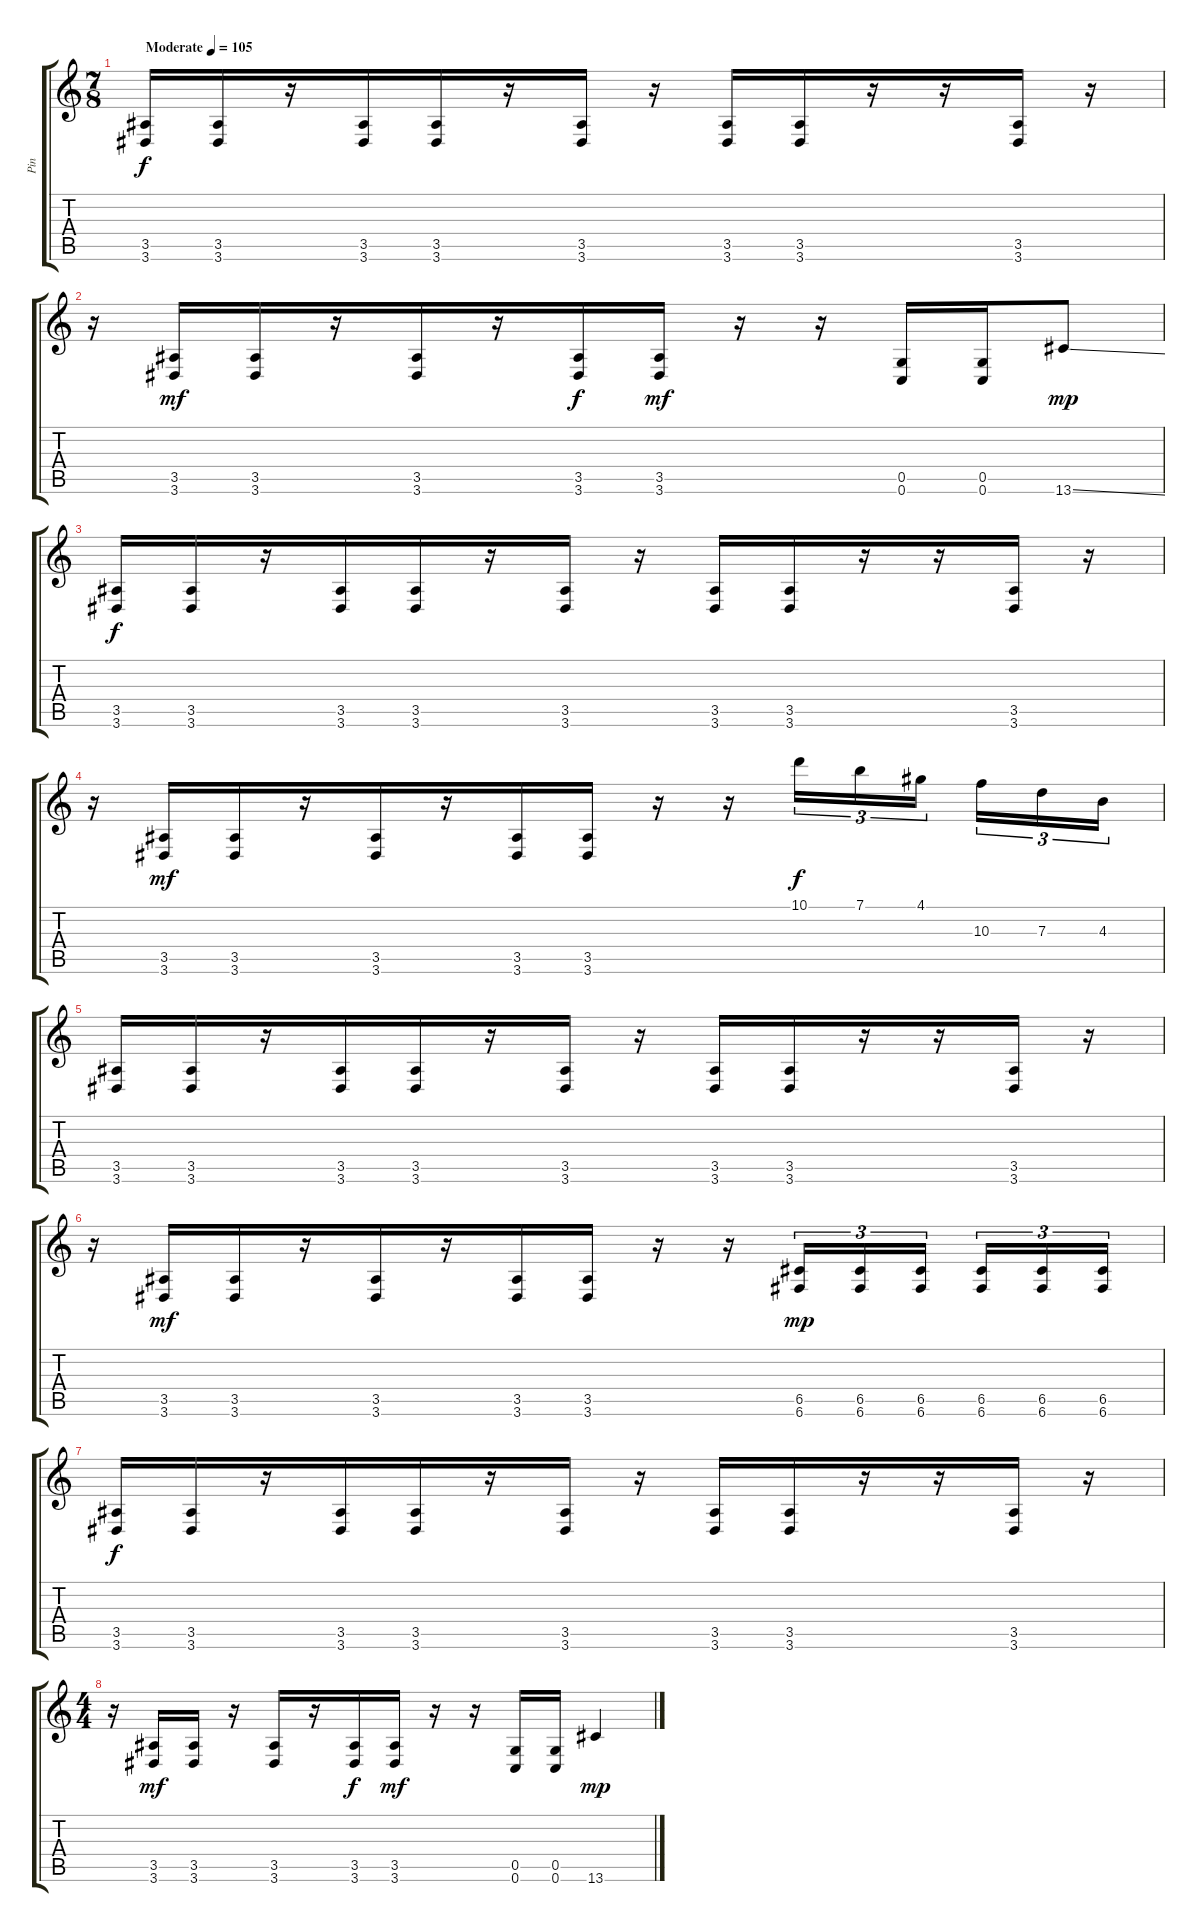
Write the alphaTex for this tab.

\track ("Pin" "Pin") {instrument acousticguitarsteel}
\staff {score tabs}
\tuning (E4 C4 G3 C3 G2 C2) {hide}
\ts (7 8)
\tempo (105 "Moderate")
\clef g2
\ks c
(3.5 3.6).16{dy f instrument acousticguitarsteel} (3.5 3.6).16 r.16 (3.5 3.6).16 (3.5 3.6).16 r.16 (3.5 3.6).16 r.16 (3.5 3.6).16 (3.5 3.6).16 r.16 r.16 (3.5 3.6).16 r.16 |
r.16 (3.5 3.6).16{dy mf} (3.5 3.6).16 r.16 (3.5 3.6).16 r.16 (3.5 3.6).16{dy f} (3.5 3.6).16{dy mf} r.16 r.16 (0.5 0.6).16 (0.5 0.6).16 13.6{ss}.8{dy mp} |
(3.5 3.6).16{dy f} (3.5 3.6).16 r.16 (3.5 3.6).16 (3.5 3.6).16 r.16 (3.5 3.6).16 r.16 (3.5 3.6).16 (3.5 3.6).16 r.16 r.16 (3.5 3.6).16 r.16 |
r.16 (3.5 3.6).16{dy mf} (3.5 3.6).16 r.16 (3.5 3.6).16 r.16 (3.5 3.6).16 (3.5 3.6).16 r.16 r.16 10.1.16{tu (3 2) dy f} 7.1.16{tu (3 2)} 4.1.16{tu (3 2)} 10.3.16{tu (3 2)} 7.3.16{tu (3 2)} 4.3.16{tu (3 2)} |
(3.5 3.6).16 (3.5 3.6).16 r.16 (3.5 3.6).16 (3.5 3.6).16 r.16 (3.5 3.6).16 r.16 (3.5 3.6).16 (3.5 3.6).16 r.16 r.16 (3.5 3.6).16 r.16 |
r.16 (3.5 3.6).16{dy mf} (3.5 3.6).16 r.16 (3.5 3.6).16 r.16 (3.5 3.6).16 (3.5 3.6).16 r.16 r.16 (6.5 6.6).16{tu (3 2) dy mp} (6.5 6.6).16{tu (3 2)} (6.5 6.6).16{tu (3 2)} (6.5 6.6).16{tu (3 2)} (6.5 6.6).16{tu (3 2)} (6.5 6.6).16{tu (3 2)} |
(3.5 3.6).16{dy f} (3.5 3.6).16 r.16 (3.5 3.6).16 (3.5 3.6).16 r.16 (3.5 3.6).16 r.16 (3.5 3.6).16 (3.5 3.6).16 r.16 r.16 (3.5 3.6).16 r.16 |
\ts (4 4)
r.16 (3.5 3.6).16{dy mf} (3.5 3.6).16 r.16 (3.5 3.6).16 r.16 (3.5 3.6).16{dy f} (3.5 3.6).16{dy mf} r.16 r.16 (0.5 0.6).16 (0.5 0.6).16 13.6{ss}.4{dy mp}
